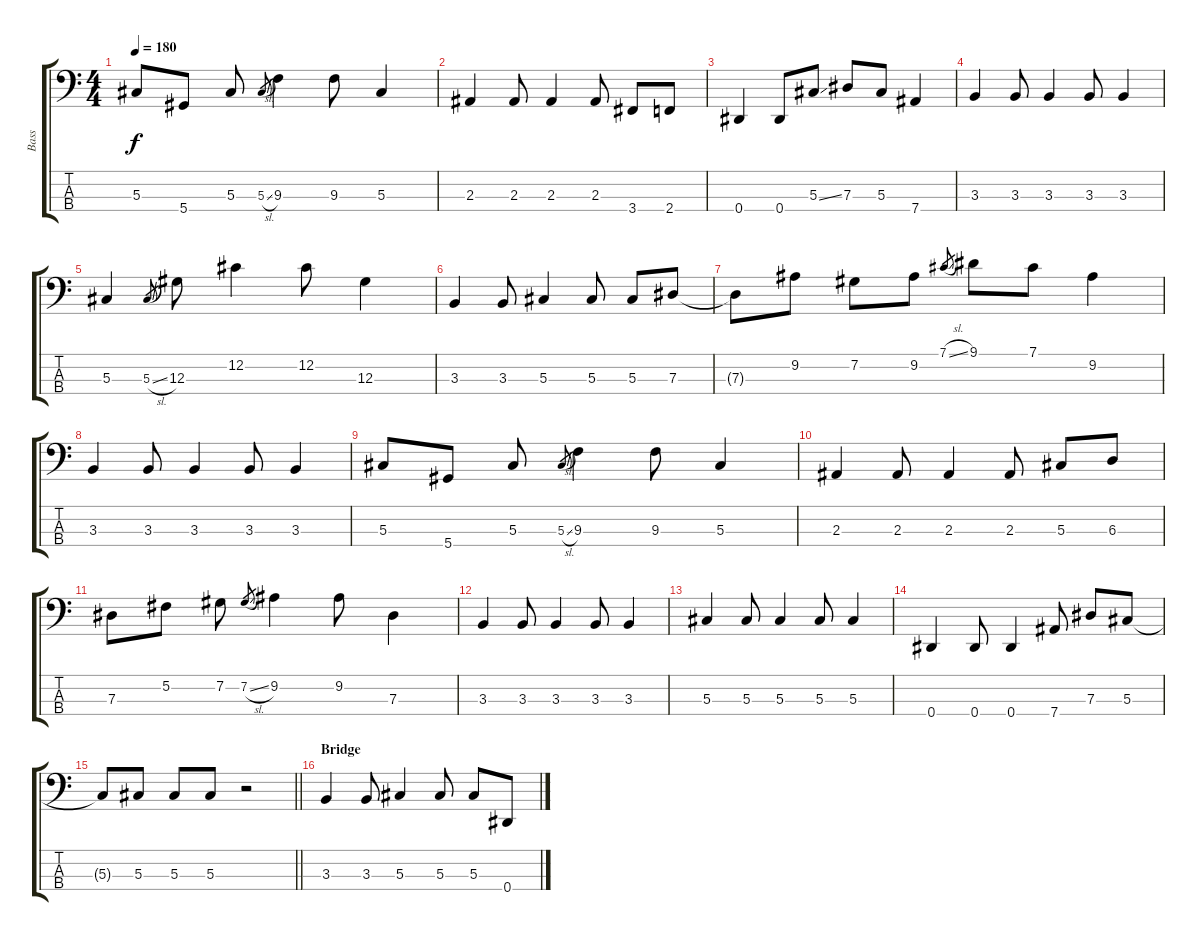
\track ("Bass" "Bass") {instrument electricbassfinger}
\staff {score tabs}
\tuning (Gb2 Db2 Ab1 Eb1) {hide}
\ts (4 4)
\tempo 180
\clef f4
\ks c
5.3.8{dy f} 5.4.8 5.3.8 5.3{sl}.8{gr} 9.3.4 9.3.8 5.3.4 |
2.3.4 2.3.8 2.3.4 2.3.8 3.4.8 2.4.8 |
0.4.4 0.4.8 5.3{ss}.8 7.3.8 5.3.8 7.4.4 |
3.3.4 3.3.8 3.3.4 3.3.8 3.3.4 |
5.3.4 5.3{sl}.8{gr} 12.3.8 12.2.4 12.2.8 12.3.4 |
3.3.4 3.3.8 5.3.4 5.3.8 5.3.8 7.3.8 |
7.3{t}.8 9.2.8 7.2.8 9.2.8 7.1{sl}.8{gr} 9.1.8 7.1.8 9.2.4 |
3.3.4 3.3.8 3.3.4 3.3.8 3.3.4 |
5.3.8 5.4.8 5.3.8 5.3{sl}.8{gr} 9.3.4 9.3.8 5.3.4 |
2.3.4 2.3.8 2.3.4 2.3.8 5.3.8 6.3.8 |
7.3.8 5.2.8 7.2.8 7.2{sl}.8{gr} 9.2.4 9.2.8 7.3.4 |
3.3.4 3.3.8 3.3.4 3.3.8 3.3.4 |
5.3.4 5.3.8 5.3.4 5.3.8 5.3.4 |
0.4.4 0.4.8 0.4.4 7.4.8 7.3.8 5.3.8 |
\barLineRight lightlight
5.3{t}.8 5.3.8 5.3.8 5.3.8 r.2 |
\section ("" "Bridge")
3.3.4 3.3.8 5.3.4 5.3.8 5.3.8 0.4.8
